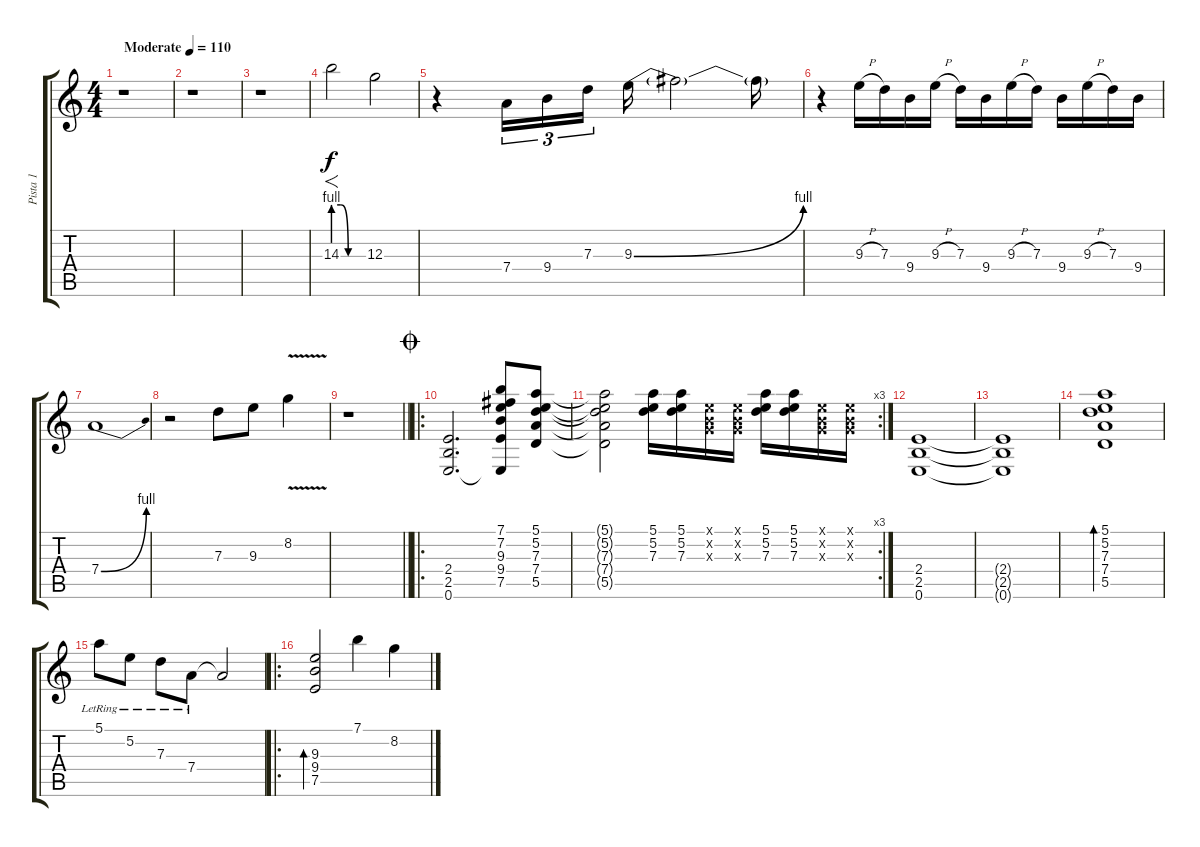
\track ("Pista 1" "Pista 1") {instrument distortionguitar}
\staff {score tabs}
\tuning (E4 B3 G3 D3 A2 E2) {hide}
\ts (4 4)
\tempo (110 "Moderate")
\clef g2
\ks c
r.1{dy f instrument distortionguitar} |
r.1 |
r.1 |
14.3{be (custom 0 4 15 4 30 0 60 0)}.2{f instrument electricguitarclean} 12.3.2 |
r.4 7.4.16{tu (3 2)} 9.4.16{tu (3 2)} 7.3.16{tu (3 2) beam splitsecondary} 9.3{be (bend 0 0 60 4)}.16 9.3{t}.2 9.3{t}.16 |
r.4 9.3{h}.16 7.3.16 9.4.16 9.3{h}.16 7.3.16 9.4.16 9.3{h}.16 7.3.16 9.4.16 9.3{h}.16 7.3.16 9.4.16 |
7.4{be (bend 0 0 60 4)}.1 |
r.2 7.3.8 9.3.8 8.2{v}.4 |
\barLineRight lightlight
r.1{instrument distortionguitar} |
\ro
\jump coda
(2.4 2.5 0.6).2{d} (7.1 7.2 9.3 9.4 7.5 0.6{t}).8 (5.1 5.2 7.3 7.4 5.5).8 |
\rc 3
(5.1{t} 5.2{t} 7.3{t} 7.4{t} 5.5{t}).2 (5.1 5.2 7.3).16 (5.1 5.2 7.3).16 (0.1{x} 0.2{x} 0.3{x}).16 (0.1{x} 0.2{x} 0.3{x}).16 (5.1 5.2 7.3).16 (5.1 5.2 7.3).16 (0.1{x} 0.2{x} 0.3{x}).16 (0.1{x} 0.2{x} 0.3{x}).16 |
(2.4 2.5 0.6).1 |
(2.4{t} 2.5{t} 0.6{t}).1 |
(5.1 5.2 7.3 7.4 5.5).1{bd 240 instrument electricguitarclean} |
5.1{lr}.8 5.2{lr}.8 7.3{lr}.8 7.4{lr}.8 7.4{t}.2 |
\ro
(9.3 9.4 7.5).2{bd 240} 7.1.4 8.2.4
